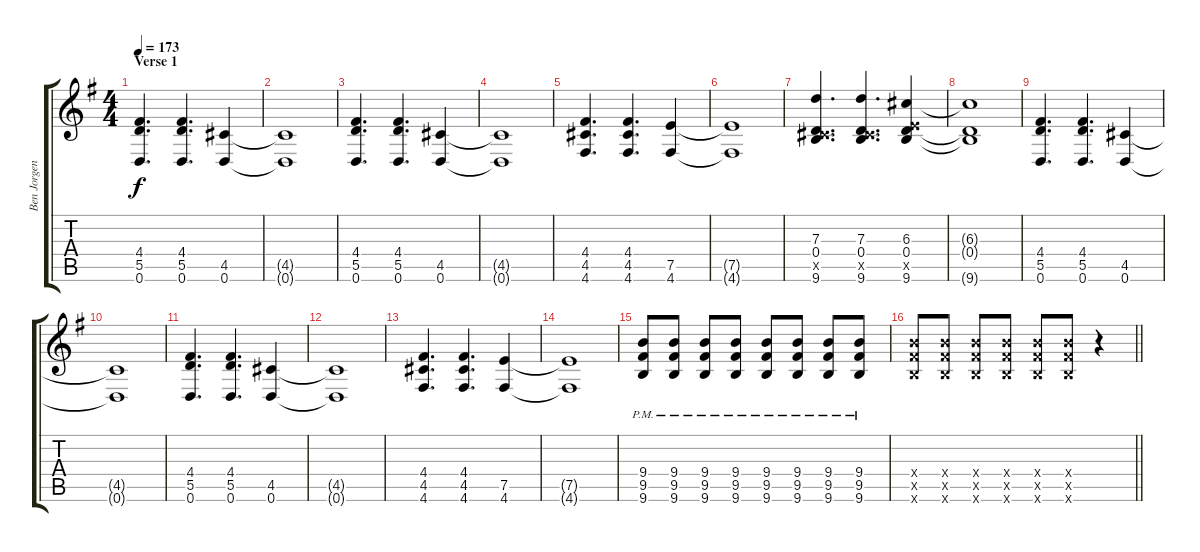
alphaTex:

\track ("Ben Jorgensen" "Ben Jorgen") {instrument distortionguitar}
\staff {score tabs}
\tuning (E4 B3 G3 D3 A2 D2) {hide}
\ts (4 4)
\section ("" "Verse 1")
\tempo 173
\clef g2
\ks g
(4.4 5.5 0.6).4{d dy f} (4.4 5.5 0.6).4{d} (4.5 0.6).4 |
(4.5{t} 0.6{t}).1 |
(4.4 5.5 0.6).4{d} (4.4 5.5 0.6).4{d} (4.5 0.6).4 |
(4.5{t} 0.6{t}).1 |
(4.4 4.5 4.6).4{d} (4.4 4.5 4.6).4{d} (7.5 4.6).4 |
(7.5{t} 4.6{t}).1 |
(7.3 0.4 4.5{x} 9.6).4{d} (7.3 0.4 4.5{x} 9.6).4{d} (6.3 0.4 7.5{x} 9.6).4 |
(6.3{t} 0.4{t} 9.6{t}).1 |
(4.4 5.5 0.6).4{d} (4.4 5.5 0.6).4{d} (4.5 0.6).4 |
(4.5{t} 0.6{t}).1 |
(4.4 5.5 0.6).4{d} (4.4 5.5 0.6).4{d} (4.5 0.6).4 |
(4.5{t} 0.6{t}).1 |
(4.4 4.5 4.6).4{d} (4.4 4.5 4.6).4{d} (7.5 4.6).4 |
(7.5{t} 4.6{t}).1 |
(9.4{pm} 9.5{pm} 9.6{pm}).8 (9.4{pm} 9.5{pm} 9.6{pm}).8 (9.4{pm} 9.5{pm} 9.6{pm}).8 (9.4{pm} 9.5{pm} 9.6{pm}).8 (9.4{pm} 9.5{pm} 9.6{pm}).8 (9.4{pm} 9.5{pm} 9.6{pm}).8 (9.4{pm} 9.5{pm} 9.6{pm}).8 (9.4{pm} 9.5{pm} 9.6{pm}).8 |
\barLineRight lightlight
(9.4{x} 9.5{x} 9.6{x}).8 (9.4{x} 9.5{x} 9.6{x}).8 (9.4{x} 9.5{x} 9.6{x}).8 (9.4{x} 9.5{x} 9.6{x}).8 (9.4{x} 9.5{x} 9.6{x}).8 (9.4{x} 9.5{x} 9.6{x}).8 r.4
